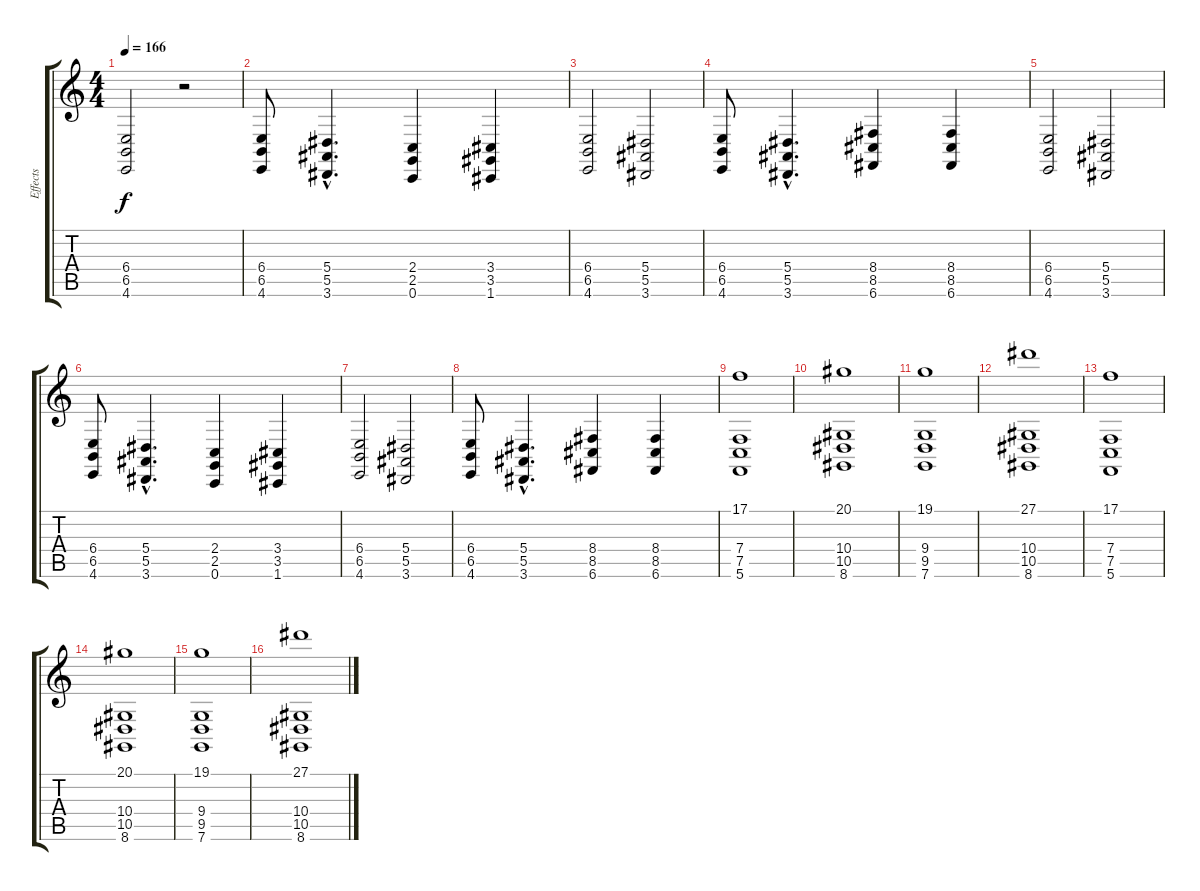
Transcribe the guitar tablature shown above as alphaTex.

\track ("Effects" "Effects") {instrument fx5brightness}
\staff {score tabs}
\tuning (C4 G3 Eb3 Bb2 F2 C2) {hide}
\ts (4 4)
\tempo 166
\clef g2
\ks c
(6.4{t} 6.5{t} 4.6{t}).2{dy f} r.2 |
(6.4 6.5 4.6).8{volume 10 balance 4 instrument fx5brightness} (5.4{hac} 5.5{hac} 3.6{hac}).4{d} (2.4 2.5 0.6).4 (3.4 3.5 1.6).4 |
(6.4 6.5 4.6).2 (5.4 5.5 3.6).2 |
(6.4 6.5 4.6).8 (5.4{hac} 5.5{hac} 3.6{hac}).4{d} (8.4 8.5 6.6).4 (8.4 8.5 6.6).4 |
(6.4 6.5 4.6).2 (5.4 5.5 3.6).2 |
(6.4 6.5 4.6).8 (5.4{hac} 5.5{hac} 3.6{hac}).4{d} (2.4 2.5 0.6).4 (3.4 3.5 1.6).4 |
(6.4 6.5 4.6).2 (5.4 5.5 3.6).2 |
(6.4 6.5 4.6).8 (5.4{hac} 5.5{hac} 3.6{hac}).4{d} (8.4 8.5 6.6).4 (8.4 8.5 6.6).4 |
(17.1 7.4 7.5 5.6).1{instrument fx7echoes} |
(20.1 10.4 10.5 8.6).1 |
(19.1 9.4 9.5 7.6).1 |
(27.1 10.4 10.5 8.6).1 |
(17.1 7.4 7.5 5.6).1{instrument fx7echoes} |
(20.1 10.4 10.5 8.6).1 |
(19.1 9.4 9.5 7.6).1 |
(27.1 10.4 10.5 8.6).1
